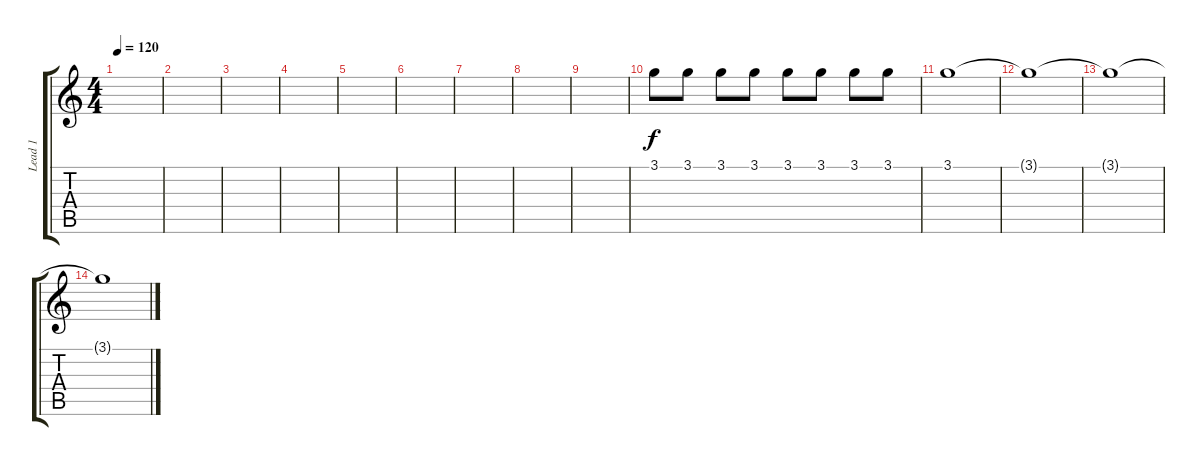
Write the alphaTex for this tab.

\track ("Lead 1" "Lead 1") {instrument distortionguitar}
\staff {score tabs}
\tuning (E4 B3 G3 D3 A2 E2) {hide}
\ts (4 4)
\tempo 120
\clef g2
\ks c
|
|
|
|
|
|
|
|
|
3.1.8{volume 14 balance 8} 3.1.8 3.1.8 3.1.8 3.1.8 3.1.8 3.1.8 3.1.8 |
3.1.1{volume 0} |
3.1{t}.1 |
3.1{t}.1 |
3.1{t}.1
